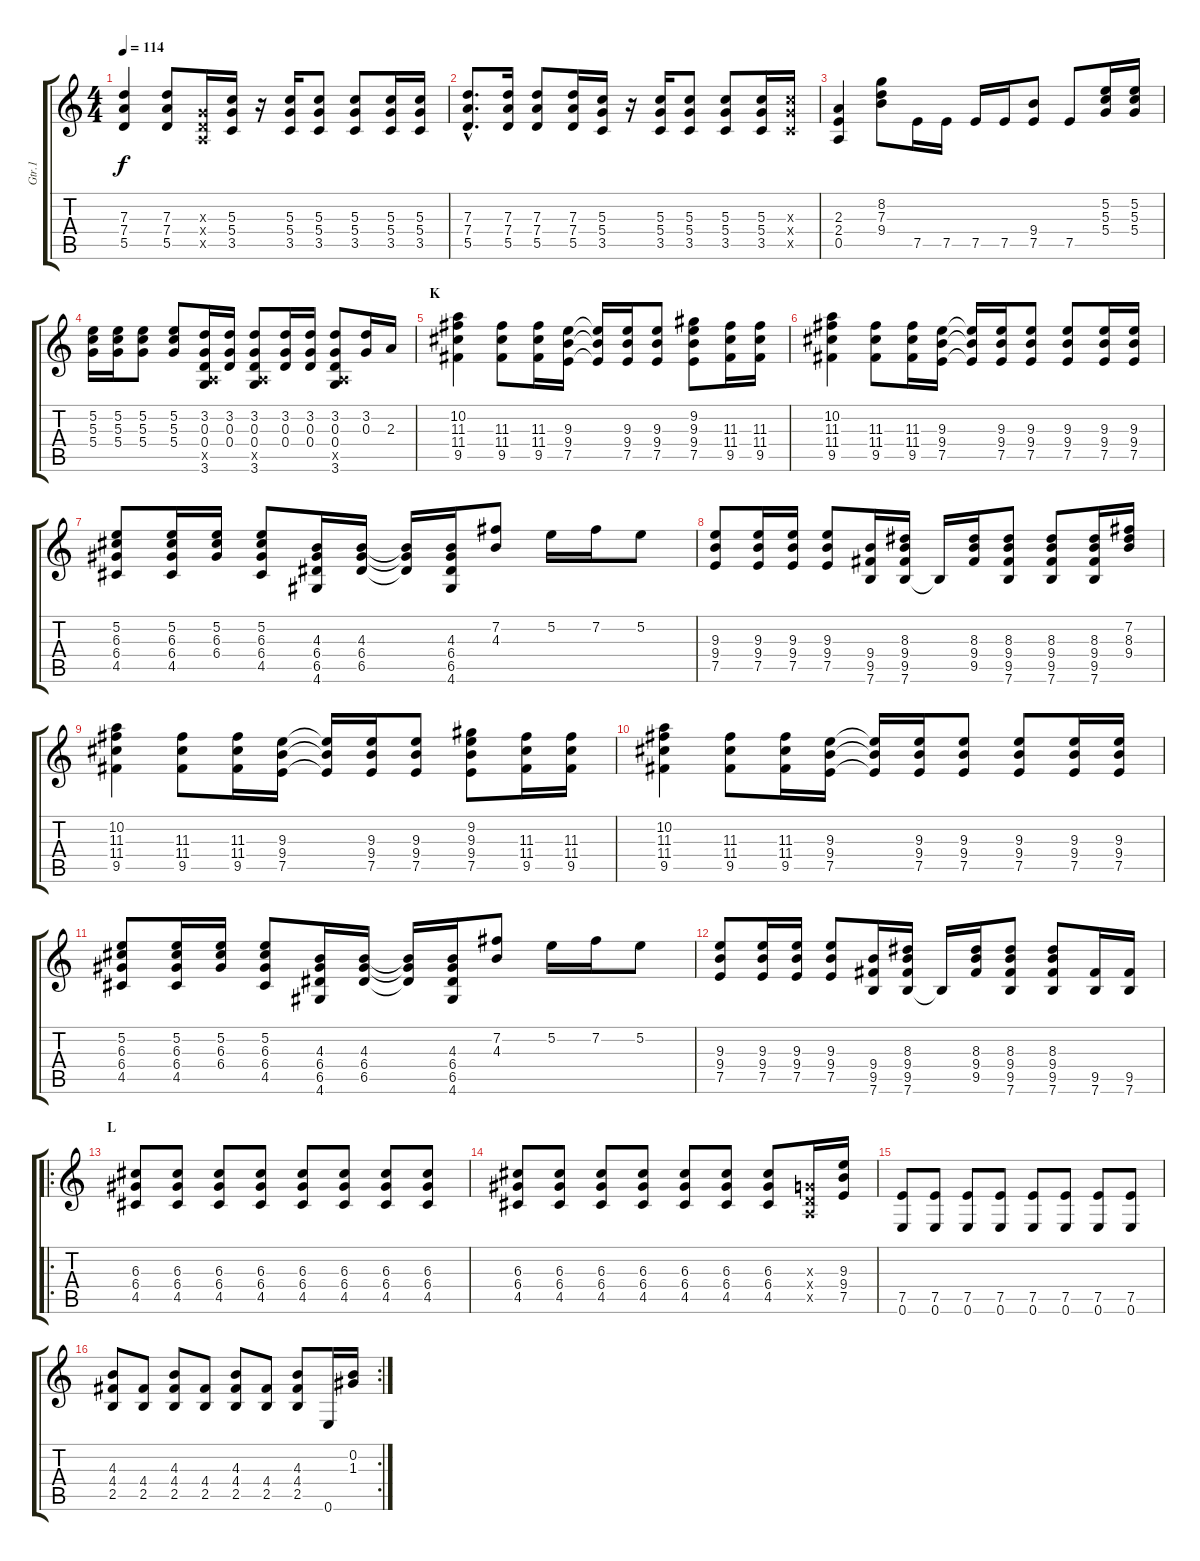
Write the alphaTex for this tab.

\track ("Gtr.1" "Gtr.1") {instrument distortionguitar}
\staff {score tabs}
\tuning (E4 B3 G3 D3 A2 E2) {hide}
\ts (4 4)
\tempo 114
\clef g2
\ks c
(7.3 7.4 5.5).4{dy f} (7.3 7.4 5.5).8 (0.3{x} 0.4{x} 0.5{x}).16 (5.3 5.4 3.5).16 r.16 (5.3 5.4 3.5).16 (5.3 5.4 3.5).8 (5.3 5.4 3.5).8 (5.3 5.4 3.5).16 (5.3 5.4 3.5).16 |
(7.3{hac} 7.4{hac} 5.5{hac}).8{d} (7.3 7.4 5.5).16 (7.3 7.4 5.5).8 (7.3 7.4 5.5).16 (5.3 5.4 3.5).16 r.16 (5.3 5.4 3.5).16 (5.3 5.4 3.5).8 (5.3 5.4 3.5).8 (5.3 5.4 3.5).16 (5.3{x} 5.4{x} 3.5{x}).16 |
(2.3 2.4 0.5).4 (8.2 7.3 9.4).8 7.5.16 7.5.16 7.5.16 7.5.16 (9.4 7.5).8 7.5.8 (5.2 5.3 5.4).16 (5.2 5.3 5.4).16 |
(5.2 5.3 5.4).16 (5.2 5.3 5.4).16 (5.2 5.3 5.4).8 (5.2 5.3 5.4).8 (3.2 0.3 0.4 0.5{x} 3.6).16 (3.2 0.3 0.4).16 (3.2 0.3 0.4 0.5{x} 3.6).8 (3.2 0.3 0.4).16 (3.2 0.3 0.4).16 (3.2 0.3 0.4 0.5{x} 3.6).8 (3.2 0.3).16 2.3.16 |
\section ("" "K")
(10.2 11.3 11.4 9.5).4 (11.3 11.4 9.5).8 (11.3 11.4 9.5).16 (9.3 9.4 7.5).16 (9.3{t} 9.4{t} 7.5{t}).16 (9.3 9.4 7.5).16 (9.3 9.4 7.5).8 (9.2 9.3 9.4 7.5).8 (11.3 11.4 9.5).16 (11.3 11.4 9.5).16 |
(10.2 11.3 11.4 9.5).4 (11.3 11.4 9.5).8 (11.3 11.4 9.5).16 (9.3 9.4 7.5).16 (9.3{t} 9.4{t} 7.5{t}).16 (9.3 9.4 7.5).16 (9.3 9.4 7.5).8 (9.3 9.4 7.5).8 (9.3 9.4 7.5).16 (9.3 9.4 7.5).16 |
(5.2 6.3 6.4 4.5).8 (5.2 6.3 6.4 4.5).16 (5.2 6.3 6.4).16 (5.2 6.3 6.4 4.5).8 (4.3 6.4 6.5 4.6).16 (4.3 6.4 6.5).16 (4.3{t} 6.4{t} 6.5{t}).16 (4.3 6.4 6.5 4.6).16 (7.2 4.3).8 5.2.16 7.2.16 5.2.8 |
(9.3 9.4 7.5).8 (9.3 9.4 7.5).16 (9.3 9.4 7.5).16 (9.3 9.4 7.5).8 (9.4 9.5 7.6).16 (8.3 9.4 9.5 7.6).16 7.6{t}.16 (8.3 9.4 9.5).16 (8.3 9.4 9.5 7.6).8 (8.3 9.4 9.5 7.6).8 (8.3 9.4 9.5 7.6).16 (7.2 8.3 9.4).16 |
(10.2 11.3 11.4 9.5).4 (11.3 11.4 9.5).8 (11.3 11.4 9.5).16 (9.3 9.4 7.5).16 (9.3{t} 9.4{t} 7.5{t}).16 (9.3 9.4 7.5).16 (9.3 9.4 7.5).8 (9.2 9.3 9.4 7.5).8 (11.3 11.4 9.5).16 (11.3 11.4 9.5).16 |
(10.2 11.3 11.4 9.5).4 (11.3 11.4 9.5).8 (11.3 11.4 9.5).16 (9.3 9.4 7.5).16 (9.3{t} 9.4{t} 7.5{t}).16 (9.3 9.4 7.5).16 (9.3 9.4 7.5).8 (9.3 9.4 7.5).8 (9.3 9.4 7.5).16 (9.3 9.4 7.5).16 |
(5.2 6.3 6.4 4.5).8 (5.2 6.3 6.4 4.5).16 (5.2 6.3 6.4).16 (5.2 6.3 6.4 4.5).8 (4.3 6.4 6.5 4.6).16 (4.3 6.4 6.5).16 (4.3{t} 6.4{t} 6.5{t}).16 (4.3 6.4 6.5 4.6).16 (7.2 4.3).8 5.2.16 7.2.16 5.2.8 |
(9.3 9.4 7.5).8 (9.3 9.4 7.5).16 (9.3 9.4 7.5).16 (9.3 9.4 7.5).8 (9.4 9.5 7.6).16 (8.3 9.4 9.5 7.6).16 7.6{t}.16 (8.3 9.4 9.5).16 (8.3 9.4 9.5 7.6).8 (8.3 9.4 9.5 7.6).8 (9.5 7.6).16 (9.5 7.6).16 |
\ro
\section ("" "L")
(6.3 6.4 4.5).8 (6.3 6.4 4.5).8 (6.3 6.4 4.5).8 (6.3 6.4 4.5).8 (6.3 6.4 4.5).8 (6.3 6.4 4.5).8 (6.3 6.4 4.5).8 (6.3 6.4 4.5).8 |
(6.3 6.4 4.5).8 (6.3 6.4 4.5).8 (6.3 6.4 4.5).8 (6.3 6.4 4.5).8 (6.3 6.4 4.5).8 (6.3 6.4 4.5).8 (6.3 6.4 4.5).8 (0.3{x} 0.4{x} 0.5{x}).16 (9.3 9.4 7.5).16 |
(7.5 0.6).8 (7.5 0.6).8 (7.5 0.6).8 (7.5 0.6).8 (7.5 0.6).8 (7.5 0.6).8 (7.5 0.6).8 (7.5 0.6).8 |
\rc 2
(4.3 4.4 2.5).8 (4.4 2.5).8 (4.3 4.4 2.5).8 (4.4 2.5).8 (4.3 4.4 2.5).8 (4.4 2.5).8 (4.3 4.4 2.5).8 0.6.16 (0.2 1.3).16
